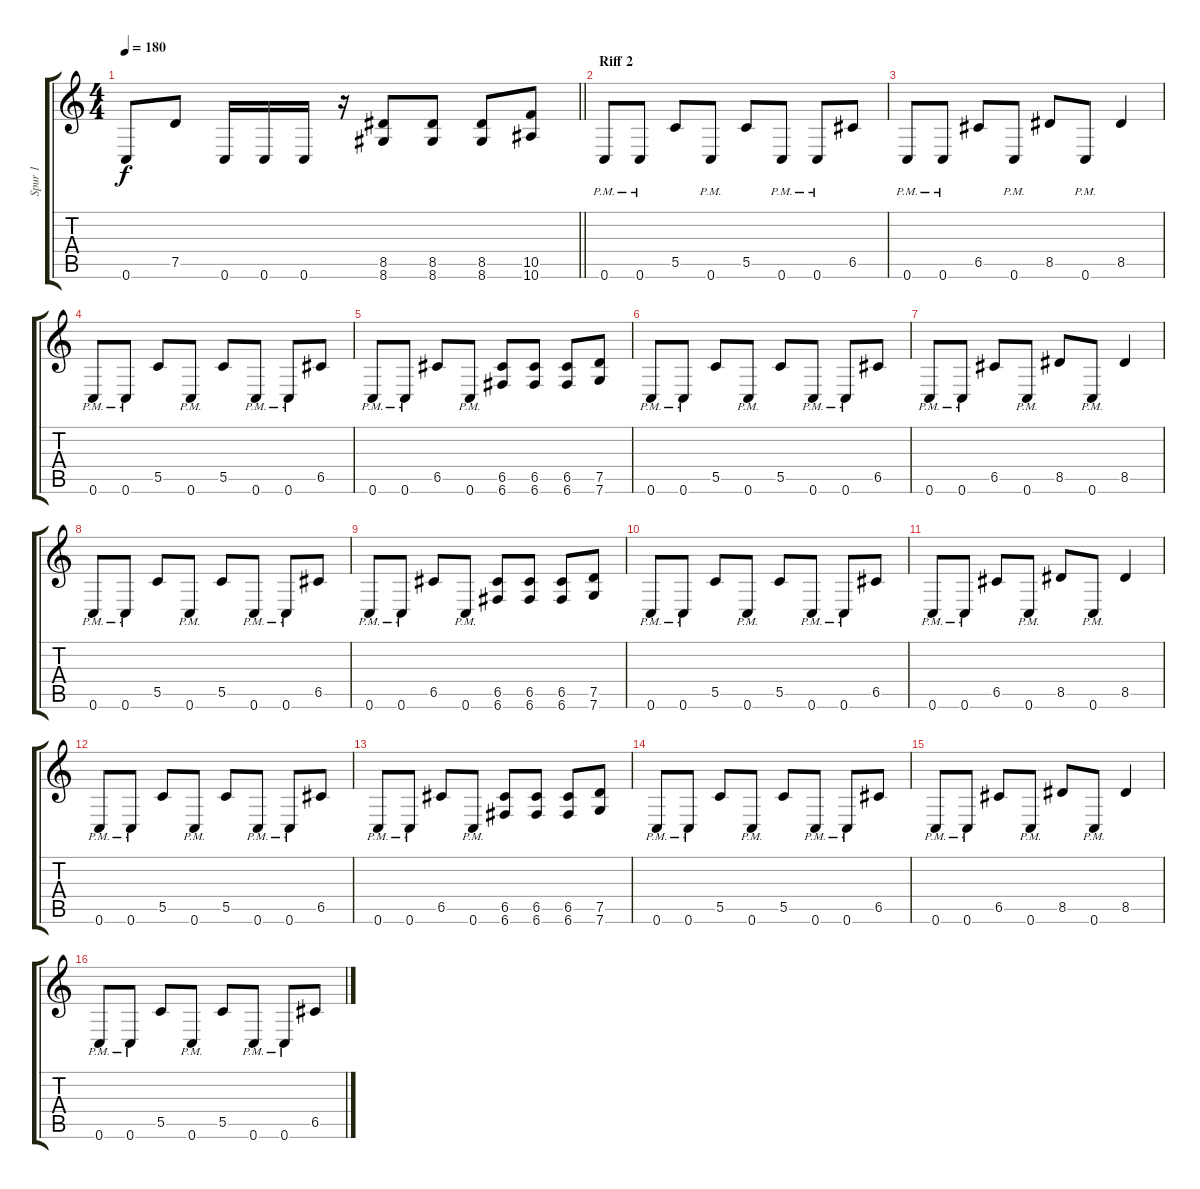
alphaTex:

\track ("Spur 1" "Spur 1") {instrument distortionguitar}
\staff {score tabs}
\tuning (D4 A3 F3 C3 G2 C2) {hide}
\ts (4 4)
\tempo 180
\clef g2
\barLineRight lightlight
\ks c
0.6.8{dy f} 7.5.8 0.6.16 0.6.16 0.6.16 r.16 (8.5 8.6).8 (8.5 8.6).8 (8.5 8.6).8 (10.5 10.6).8 |
\section ("" "Riff 2")
0.6{pm}.8 0.6{pm}.8 5.5.8 0.6{pm}.8 5.5.8 0.6{pm}.8 0.6{pm}.8 6.5.8 |
0.6{pm}.8 0.6{pm}.8 6.5.8 0.6{pm}.8 8.5.8 0.6{pm}.8 8.5.4 |
0.6{pm}.8 0.6{pm}.8 5.5.8 0.6{pm}.8 5.5.8 0.6{pm}.8 0.6{pm}.8 6.5.8 |
0.6{pm}.8 0.6{pm}.8 6.5.8 0.6{pm}.8 (6.5 6.6).8 (6.5 6.6).8 (6.5 6.6).8 (7.5 7.6).8 |
0.6{pm}.8 0.6{pm}.8 5.5.8 0.6{pm}.8 5.5.8 0.6{pm}.8 0.6{pm}.8 6.5.8 |
0.6{pm}.8 0.6{pm}.8 6.5.8 0.6{pm}.8 8.5.8 0.6{pm}.8 8.5.4 |
0.6{pm}.8 0.6{pm}.8 5.5.8 0.6{pm}.8 5.5.8 0.6{pm}.8 0.6{pm}.8 6.5.8 |
0.6{pm}.8 0.6{pm}.8 6.5.8 0.6{pm}.8 (6.5 6.6).8 (6.5 6.6).8 (6.5 6.6).8 (7.5 7.6).8 |
0.6{pm}.8 0.6{pm}.8 5.5.8 0.6{pm}.8 5.5.8 0.6{pm}.8 0.6{pm}.8 6.5.8 |
0.6{pm}.8 0.6{pm}.8 6.5.8 0.6{pm}.8 8.5.8 0.6{pm}.8 8.5.4 |
0.6{pm}.8 0.6{pm}.8 5.5.8 0.6{pm}.8 5.5.8 0.6{pm}.8 0.6{pm}.8 6.5.8 |
0.6{pm}.8 0.6{pm}.8 6.5.8 0.6{pm}.8 (6.5 6.6).8 (6.5 6.6).8 (6.5 6.6).8 (7.5 7.6).8 |
0.6{pm}.8 0.6{pm}.8 5.5.8 0.6{pm}.8 5.5.8 0.6{pm}.8 0.6{pm}.8 6.5.8 |
0.6{pm}.8 0.6{pm}.8 6.5.8 0.6{pm}.8 8.5.8 0.6{pm}.8 8.5.4 |
0.6{pm}.8 0.6{pm}.8 5.5.8 0.6{pm}.8 5.5.8 0.6{pm}.8 0.6{pm}.8 6.5.8
